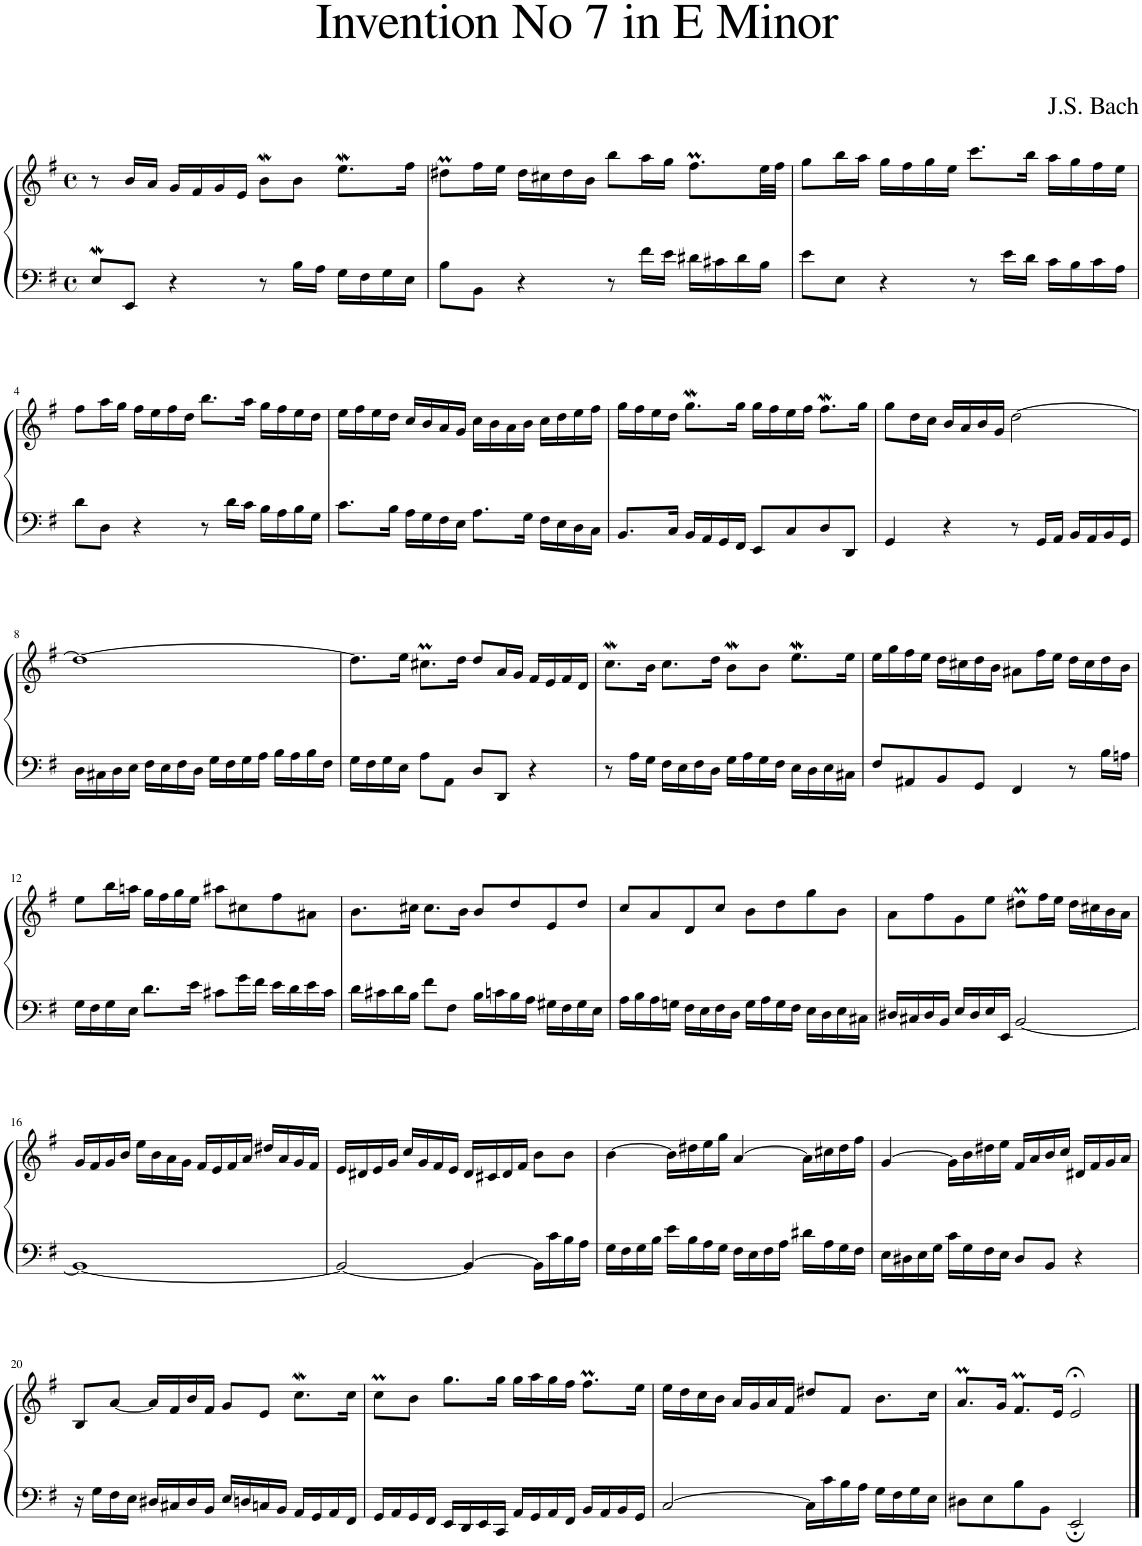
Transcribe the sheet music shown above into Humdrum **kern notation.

**kern	**kern
*part1	*part1
*staff2	*staff1
*I"Piano	*
*I'Pno.	*
*clefF4	*clefG2
*k[f#]	*k[f#]
*M4/4	*M4/4
*met(c)	*met(c)
=1	=1
8EW/L	8r
8EE/J	16b/LL
.	16a/JJ
4r	16g/LL
.	16f#/
.	16g/
.	16e/JJ
8r	8bW\L
16B\LL	8b\J
16A\JJ	.
16G\LL	8.eeW\L
16F#\	.
16G\	.
16E\JJ	16ff#\Jk
=2	=2
8B\L	8dd#Xm\L
8BB\J	16ff#\L
.	16ee\JJ
4r	16dd#\LL
.	16cc#X\
.	16dd#\
.	16b\JJ
8r	8bb\L
16f#\LL	16aa\L
16e\JJ	16gg\JJ
16d#X\LL	8.ff#m\L
16c#X\	.
16d#\	.
16B\JJ	32ee\LL
.	32ff#\JJJ
=3	=3
8e\L	8gg\L
8E\J	16bb\L
.	16aa\JJ
4r	16gg\LL
.	16ff#\
.	16gg\
.	16ee\JJ
8r	8.ccc\L
16e\LL	.
16d\JJ	16bb\Jk
16c\LL	16aa\LL
16B\	16gg\
16c\	16ff#\
16A\JJ	16ee\JJ
!!LO:LB:g=z
=4	=4
8d\L	8ff#\L
8D\J	16aa\L
.	16gg\JJ
4r	16ff#\LL
.	16ee\
.	16ff#\
.	16dd\JJ
8r	8.bb\L
16d\LL	.
16c\JJ	16aa\Jk
16B\LL	16gg\LL
16A\	16ff#\
16B\	16ee\
16G\JJ	16dd\JJ
=5	=5
8.c\L	16ee\LL
.	16ff#\
.	16ee\
16B\Jk	16dd\JJ
16A\LL	16cc/LL
16G\	16b/
16F#\	16a/
16E\JJ	16g/JJ
8.A\L	16cc\LL
.	16b\
.	16a\
16G\Jk	16b\JJ
16F#\LL	16cc\LL
16E\	16dd\
16D\	16ee\
16C\JJ	16ff#\JJ
=6	=6
8.BB/L	16gg\LL
.	16ff#\
.	16ee\
16C/Jk	16dd\JJ
16BB/LL	8.ggw\L
16AA/	.
16GG/	.
16FF#/JJ	16gg\Jk
8EE/L	16gg\LL
.	16ff#\
8C/	16ee\
.	16ff#\JJ
8D/	8.ff#W\L
8DD/J	.
.	16gg\Jk
=7	=7
4GG/	8gg\L
.	16dd\L
.	16cc\JJ
4r	16b/LL
.	16a/
.	16b/
.	16g/JJ
8r	[2dd\
16GG/LL	.
16AA/JJ	.
16BB/LL	.
16AA/	.
16BB/	.
16GG/JJ	.
!!LO:LB:g=z
=8	=8
16D\LL	1dd_
16C#X\	.
16D\	.
16E\JJ	.
16F#\LL	.
16E\	.
16F#\	.
16D\JJ	.
16G\LL	.
16F#\	.
16G\	.
16A\JJ	.
16B\LL	.
16A\	.
16B\	.
16F#\JJ	.
=9	=9
16G\LL	8.dd\L]
16F#\	.
16G\	.
16E\JJ	16ee\Jk
8A\L	8.cc#Xm\L
8AA\J	.
.	16dd\Jk
8D/L	8dd/L
8DD/J	16a/L
.	16g/JJ
4r	16f#/LL
.	16e/
.	16f#/
.	16d/JJ
=10	=10
8r	8.ccw\L
16A\LL	.
16G\JJ	16b\Jk
16F#\LL	8.cc\L
16E\	.
16F#\	.
16D\JJ	16dd\Jk
16G\LL	8bW\L
16A\	.
16G\	8b\J
16F#\JJ	.
16E\LL	8.eeW\L
16D\	.
16E\	.
16C#X\JJ	16ee\Jk
=11	=11
8F#/L	16ee\LL
.	16gg\
8AA#X/	16ff#\
.	16ee\JJ
8BB/	16dd\LL
.	16cc#X\
8GG/J	16dd\
.	16b\JJ
4FF#/	8a#X\L
.	16ff#\L
.	16ee\JJ
8r	16dd\LL
.	16cc#\
16B\LL	16dd\
16An\JJ	16b\JJ
!!LO:LB:g=z
=12	=12
16G\LL	8ee\L
16F#\	.
16G\	16bb\L
16E\JJ	16aan\JJ
8.d\L	16gg\LL
.	16ff#\
.	16gg\
16e\Jk	16ee\JJ
8c#X\L	8aa#X\L
16g\L	8cc#X\
16f#\JJ	.
16e\LL	8ff#\
16d\	.
16e\	8a#X\J
16c#\JJ	.
=13	=13
16d\LL	8.b\L
16c#X\	.
16d\	.
16B\JJ	16cc#X\Jk
8f#\L	8.cc#\L
8F#\J	.
.	16b\Jk
16B\LL	8b/L
16cn\	.
16B\	8dd/
16A\JJ	.
16G#X\LL	8e/
16F#\	.
16G#\	8dd/J
16E\JJ	.
=14	=14
16A\LL	8cc/L
16B\	.
16A\	8a/
16Gn\JJ	.
16F#\LL	8d/
16E\	.
16F#\	8cc/J
16D\JJ	.
16G\LL	8b\L
16A\	.
16G\	8dd\
16F#\JJ	.
16E\LL	8gg\
16D\	.
16E\	8b\J
16C#X\JJ	.
=15	=15
16D#X/LL	8a\L
16C#X/	.
16D#/	8ff#\
16BB/JJ	.
16E/LL	8g\
16D#/	.
16E/	8ee\J
16EE/JJ	.
[2BB/	8dd#Xm\L
.	16ff#\L
.	16ee\JJ
.	16dd#\LL
.	16cc#X\
.	16b\
.	16a\JJ
!!LO:LB:g=z
=16	=16
1BB_	16g/LL
.	16f#/
.	16g/
.	16b/JJ
.	16ee\LL
.	16b\
.	16a\
.	16g\JJ
.	16f#/LL
.	16e/
.	16f#/
.	16a/JJ
.	16dd#X/LL
.	16a/
.	16g/
.	16f#/JJ
=17	=17
2BB/_	16e/LL
.	16d#X/
.	16e/
.	16g/JJ
.	16cc/LL
.	16g/
.	16f#/
.	16e/JJ
4BB/_	16d#/LL
.	16c#X/
.	16d#/
.	16f#/JJ
16BB\LL]	8b\L
16c\	.
16B\	8b\J
16A\JJ	.
=18	=18
16G\LL	[4b\
16F#\	.
16G\	.
16B\JJ	.
16e\LL	16b\LL]
16B\	16dd#X\
16A\	16ee\
16G\JJ	16gg\JJ
16F#\LL	[4a/
16E\	.
16F#\	.
16A\JJ	.
16d#X\LL	16a\LL]
16A\	16cc#X\
16G\	16dd#\
16F#\JJ	16ff#\JJ
=19	=19
16E\LL	[4g/
16D#X\	.
16E\	.
16G\JJ	.
16c\LL	16g\LL]
16G\	16b\
16F#\	16dd#X\
16E\JJ	16ee\JJ
8D#/L	16f#/LL
.	16a/
8BB/J	16b/
.	16cc/JJ
4r	16d#X/LL
.	16f#/
.	16g/
.	16a/JJ
!!LO:LB:g=z
=20	=20
16r	8B/L
16G\LL	.
16F#\	[8a/J
16E\JJ	.
16D#X/LL	16a/LL]
16C#X/	16f#/
16D#/	16b/
16BB/JJ	16f#/JJ
16E/LL	8g/L
16Dn/	.
16Cn/	8e/J
16BB/JJ	.
16AA/LL	8.ccw\L
16GG/	.
16AA/	.
16FF#/JJ	16cc\Jk
=21	=21
16GG/LL	8ccM\L
16AA/	.
16GG/	8b\J
16FF#/JJ	.
16EE/LL	8.gg\L
16DD/	.
16EE/	.
16CC/JJ	16gg\Jk
16AA/LL	16gg\LL
16GG/	16aa\
16AA/	16gg\
16FF#/JJ	16ff#\JJ
16BB/LL	8.ff#m\L
16AA/	.
16BB/	.
16GG/JJ	16ee\Jk
=22	=22
[2C/	16ee\LL
.	16dd\
.	16cc\
.	16b\JJ
.	16a/LL
.	16g/
.	16a/
.	16f#/JJ
16C\LL]	8dd#X/L
16c\	.
16B\	8f#/J
16A\JJ	.
16G\LL	8.b\L
16F#\	.
16G\	.
16E\JJ	16cc\Jk
=23	=23
8D#X\L	8.aM/L
8E\	.
.	16g/Jk
8B\	8.f#m/L
8BB\J	.
.	16e/Jk
2EE;/	2e;</
==	==
*-	*-
